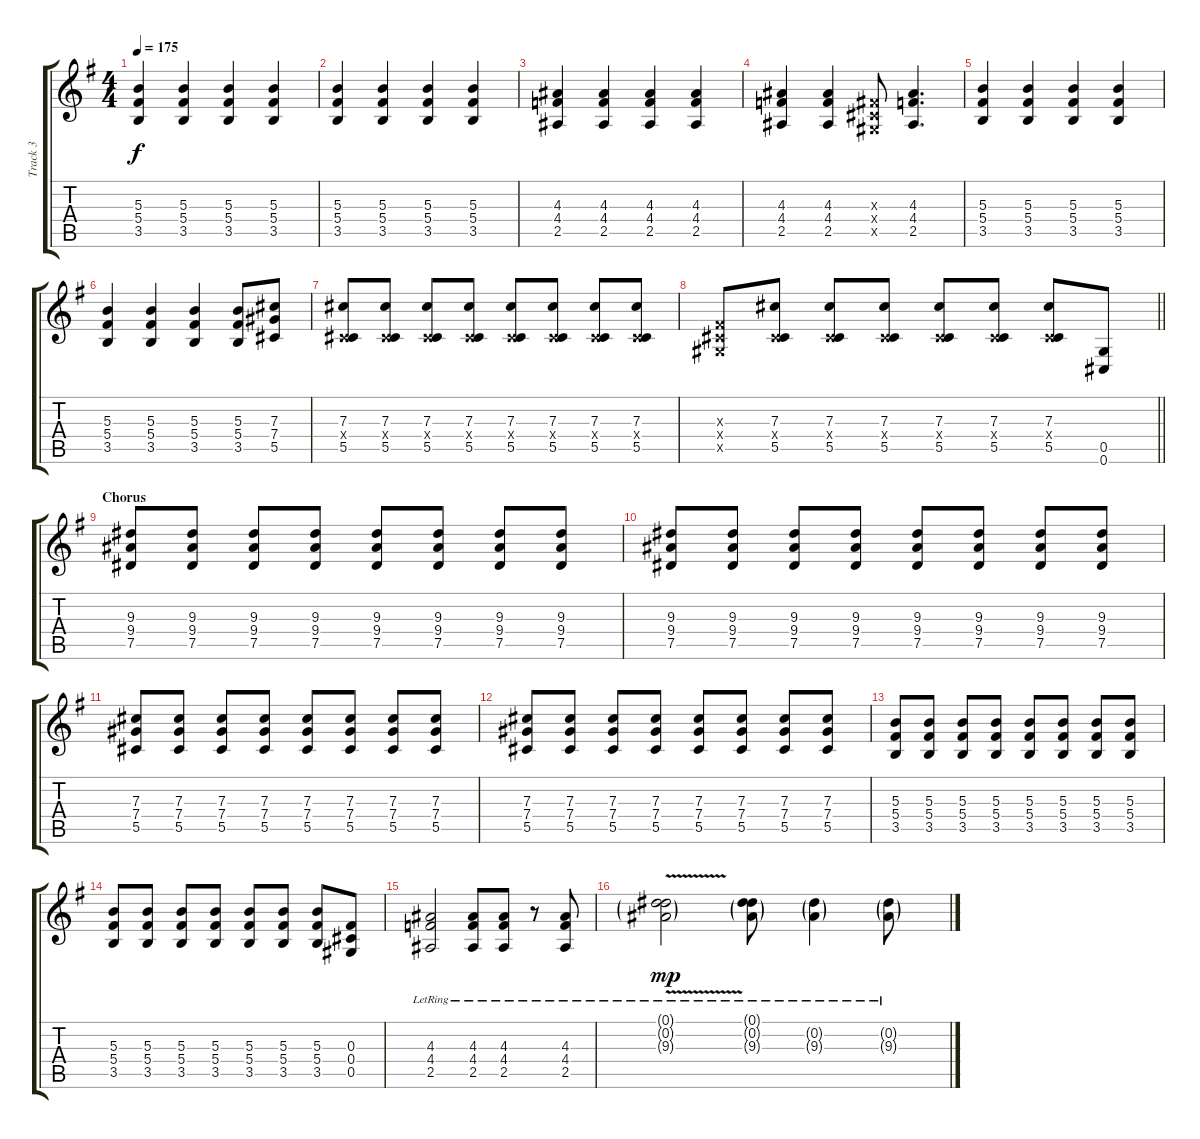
\track ("Track 3" "Track 3") {instrument distortionguitar}
\staff {score tabs}
\tuning (Eb4 Bb3 Gb3 Db3 Ab2 Db2) {hide}
\ts (4 4)
\tempo 175
\clef g2
\ks g
(5.3 5.4 3.5).4{dy f} (5.3 5.4 3.5).4 (5.3 5.4 3.5).4 (5.3 5.4 3.5).4 |
(5.3 5.4 3.5).4 (5.3 5.4 3.5).4 (5.3 5.4 3.5).4 (5.3 5.4 3.5).4 |
(4.3 4.4 2.5).4 (4.3 4.4 2.5).4 (4.3 4.4 2.5).4 (4.3 4.4 2.5).4 |
(4.3 4.4 2.5).4 (4.3 4.4 2.5).4 (0.3{x} 0.4{x} 0.5{x}).8 (4.3 4.4 2.5).4{d} |
(5.3 5.4 3.5).4 (5.3 5.4 3.5).4 (5.3 5.4 3.5).4 (5.3 5.4 3.5).4 |
(5.3 5.4 3.5).4 (5.3 5.4 3.5).4 (5.3 5.4 3.5).4 (5.3 5.4 3.5).8 (7.3 7.4 5.5).8 |
(7.3 0.4{x} 5.5).8 (7.3 0.4{x} 5.5).8 (7.3 0.4{x} 5.5).8 (7.3 0.4{x} 5.5).8 (7.3 0.4{x} 5.5).8 (7.3 0.4{x} 5.5).8 (7.3 0.4{x} 5.5).8 (7.3 0.4{x} 5.5).8 |
\barLineRight lightlight
(0.3{x} 0.4{x} 0.5{x}).8 (7.3 0.4{x} 5.5).8 (7.3 0.4{x} 5.5).8 (7.3 0.4{x} 5.5).8 (7.3 0.4{x} 5.5).8 (7.3 0.4{x} 5.5).8 (7.3 0.4{x} 5.5).8 (0.5 0.6).8 |
\section ("" "Chorus")
(9.3 9.4 7.5).8 (9.3 9.4 7.5).8 (9.3 9.4 7.5).8 (9.3 9.4 7.5).8 (9.3 9.4 7.5).8 (9.3 9.4 7.5).8 (9.3 9.4 7.5).8 (9.3 9.4 7.5).8 |
(9.3 9.4 7.5).8 (9.3 9.4 7.5).8 (9.3 9.4 7.5).8 (9.3 9.4 7.5).8 (9.3 9.4 7.5).8 (9.3 9.4 7.5).8 (9.3 9.4 7.5).8 (9.3 9.4 7.5).8 |
(7.3 7.4 5.5).8 (7.3 7.4 5.5).8 (7.3 7.4 5.5).8 (7.3 7.4 5.5).8 (7.3 7.4 5.5).8 (7.3 7.4 5.5).8 (7.3 7.4 5.5).8 (7.3 7.4 5.5).8 |
(7.3 7.4 5.5).8 (7.3 7.4 5.5).8 (7.3 7.4 5.5).8 (7.3 7.4 5.5).8 (7.3 7.4 5.5).8 (7.3 7.4 5.5).8 (7.3 7.4 5.5).8 (7.3 7.4 5.5).8 |
(5.3 5.4 3.5).8 (5.3 5.4 3.5).8 (5.3 5.4 3.5).8 (5.3 5.4 3.5).8 (5.3 5.4 3.5).8 (5.3 5.4 3.5).8 (5.3 5.4 3.5).8 (5.3 5.4 3.5).8 |
(5.3 5.4 3.5).8 (5.3 5.4 3.5).8 (5.3 5.4 3.5).8 (5.3 5.4 3.5).8 (5.3 5.4 3.5).8 (5.3 5.4 3.5).8 (5.3 5.4 3.5).8 (0.3 0.4 0.5).8 |
(4.3 4.4 2.5{lr}).2 (4.3 4.4 2.5{lr}).8 (4.3 4.4 2.5{lr}).8 r.8 (4.3 4.4 2.5{lr}).8 |
(0.1{v g lr} 0.2{g} 9.3{g}).2{dy mp} (0.1{g lr} 0.2{g} 9.3{g}).8 (0.2{g lr} 9.3{g}).4 (0.2{g lr} 9.3{g}).8
